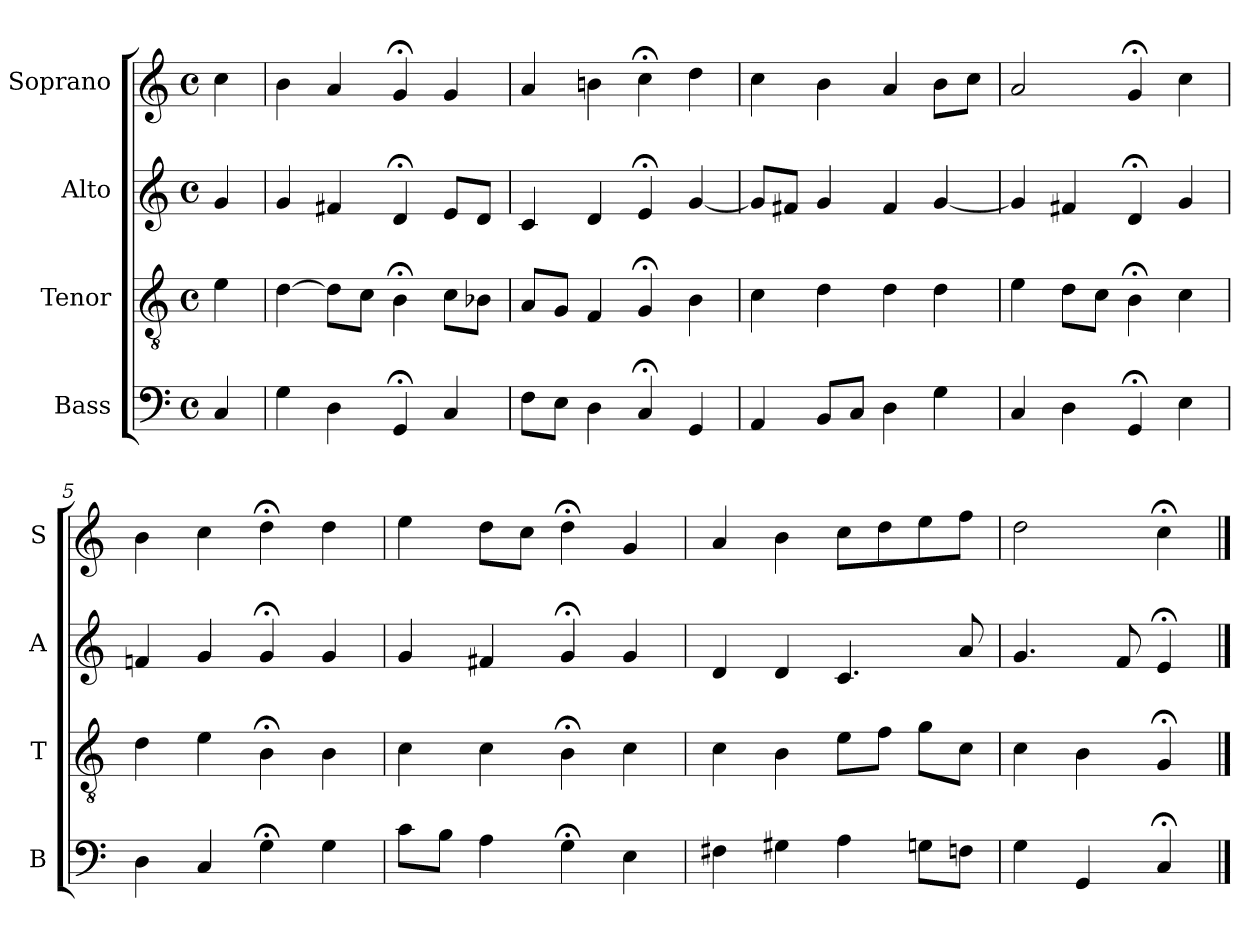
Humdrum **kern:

**kern	**kern	**kern	**kern
*part4	*part3	*part2	*part1
*staff4	*staff3	*staff2	*staff1
*I"Bass	*I"Tenor	*I"Alto	*I"Soprano
*I'B	*I'T	*I'A	*I'S
*clefF4	*clefGv2	*clefG2	*clefG2
*k[]	*k[]	*k[]	*k[]
*C:	*C:	*C:	*C:
*M4/4	*M4/4	*M4/4	*M4/4
*met(c)	*met(c)	*met(c)	*met(c)
*MM100	*MM100	*MM100	*MM100
=	=	=	=
4C	4e	4g	4cc
=1	=1	=1	=1
4G	[4d	4g	4b
4D	8dL]	4f#X	4a
.	8cJ	.	.
4GG;<	4B;<	4d;<	4g;<
4C	8cL	8eL	4g
.	8B-XJ	8dJ	.
=2	=2	=2	=2
8FL	8AL	4c	4a
8EJ	8GJ	.	.
4D	4F	4d	4bn
4C;<	4G;<	4e;<	4cc;<
4GG	4B	[4g	4dd
=3	=3	=3	=3
4AA	4c	8gL]	4cc
.	.	8f#XJ	.
8BBL	4d	4g	4b
8CJ	.	.	.
4D	4d	4f#	4a
4G	4d	[4g	8bL
.	.	.	8ccJ
=4	=4	=4	=4
4C	4e	4g]	2a
4D	8dL	4f#X	.
.	8cJ	.	.
4GG;<	4B;<	4d;<	4g;<
4E	4c	4g	4cc
=5	=5	=5	=5
4D	4d	4fn	4b
4C	4e	4g	4cc
4G;<	4B;<	4g;<	4dd;<
4G	4B	4g	4dd
=6	=6	=6	=6
8cL	4c	4g	4ee
8BJ	.	.	.
4A	4c	4f#X	8ddL
.	.	.	8ccJ
4G;<	4B;<	4g;<	4dd;<
4E	4c	4g	4g
=7	=7	=7	=7
4F#X	4c	4d	4a
4G#Xi	4Bi	4di	4bi
4A	8eL	4.c	8ccL
.	8fJ	.	8dd
8GnL	8gL	.	8ee
8FnJ	8cJ	8a	8ffJ
=8	=8	=8	=8
4G	4c	4.g	2dd
4GG	4B	.	.
.	.	8f	.
4C;<	4G;<	4e;<	4cc;<
==	==	==	==
*-	*-	*-	*-
